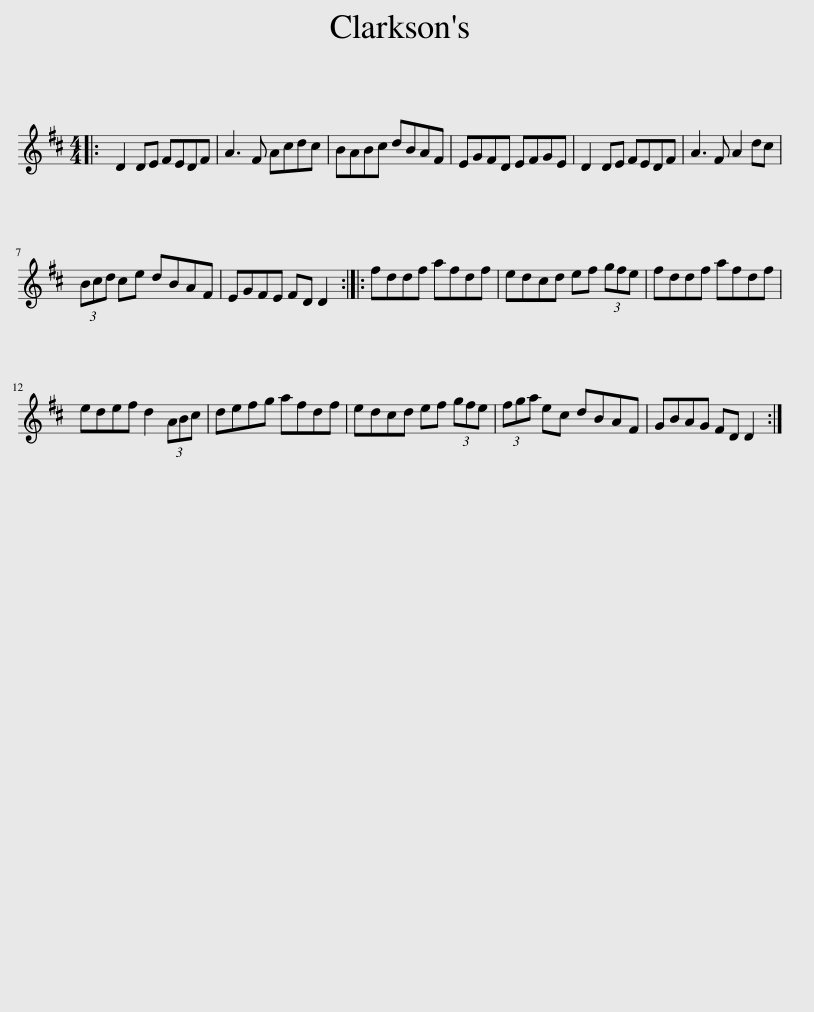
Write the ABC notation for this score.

X:1
L:1/8
M:4/4
I:linebreak $
K:D
V:1 treble
V:1
|: D2 DE FEDF | A3 F Acdc | BABc dBAF | EGFD EFGE | D2 DE FEDF | %5
 A3 F A2 dc |$ (3Bcd ce dBAF | EGFE FD D2 :: fddf afdf | edcd ef (3gfe | %10
 fddf afdf |$ edef d2 (3ABc | defg afdf | edcd ef (3gfe | (3fga ec dBAF | %15
 GBAG FD D2 :| %16
